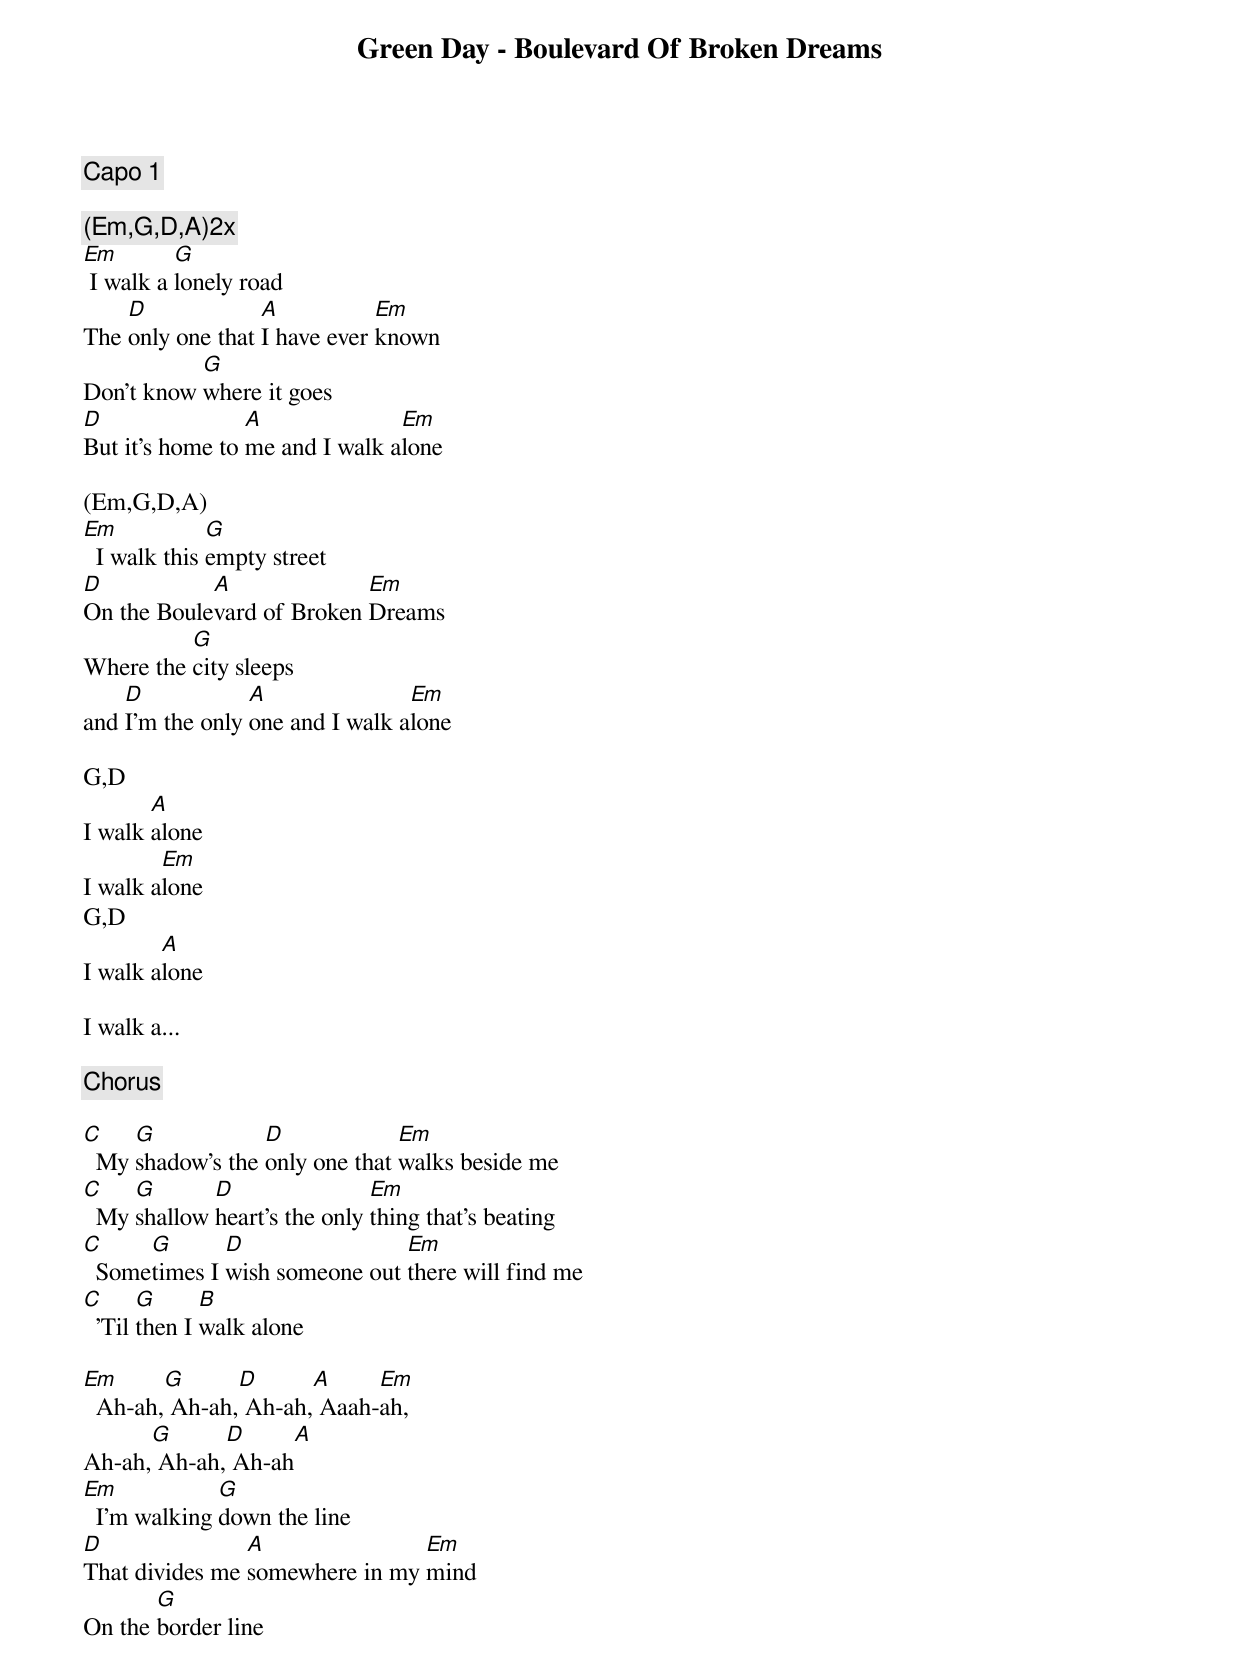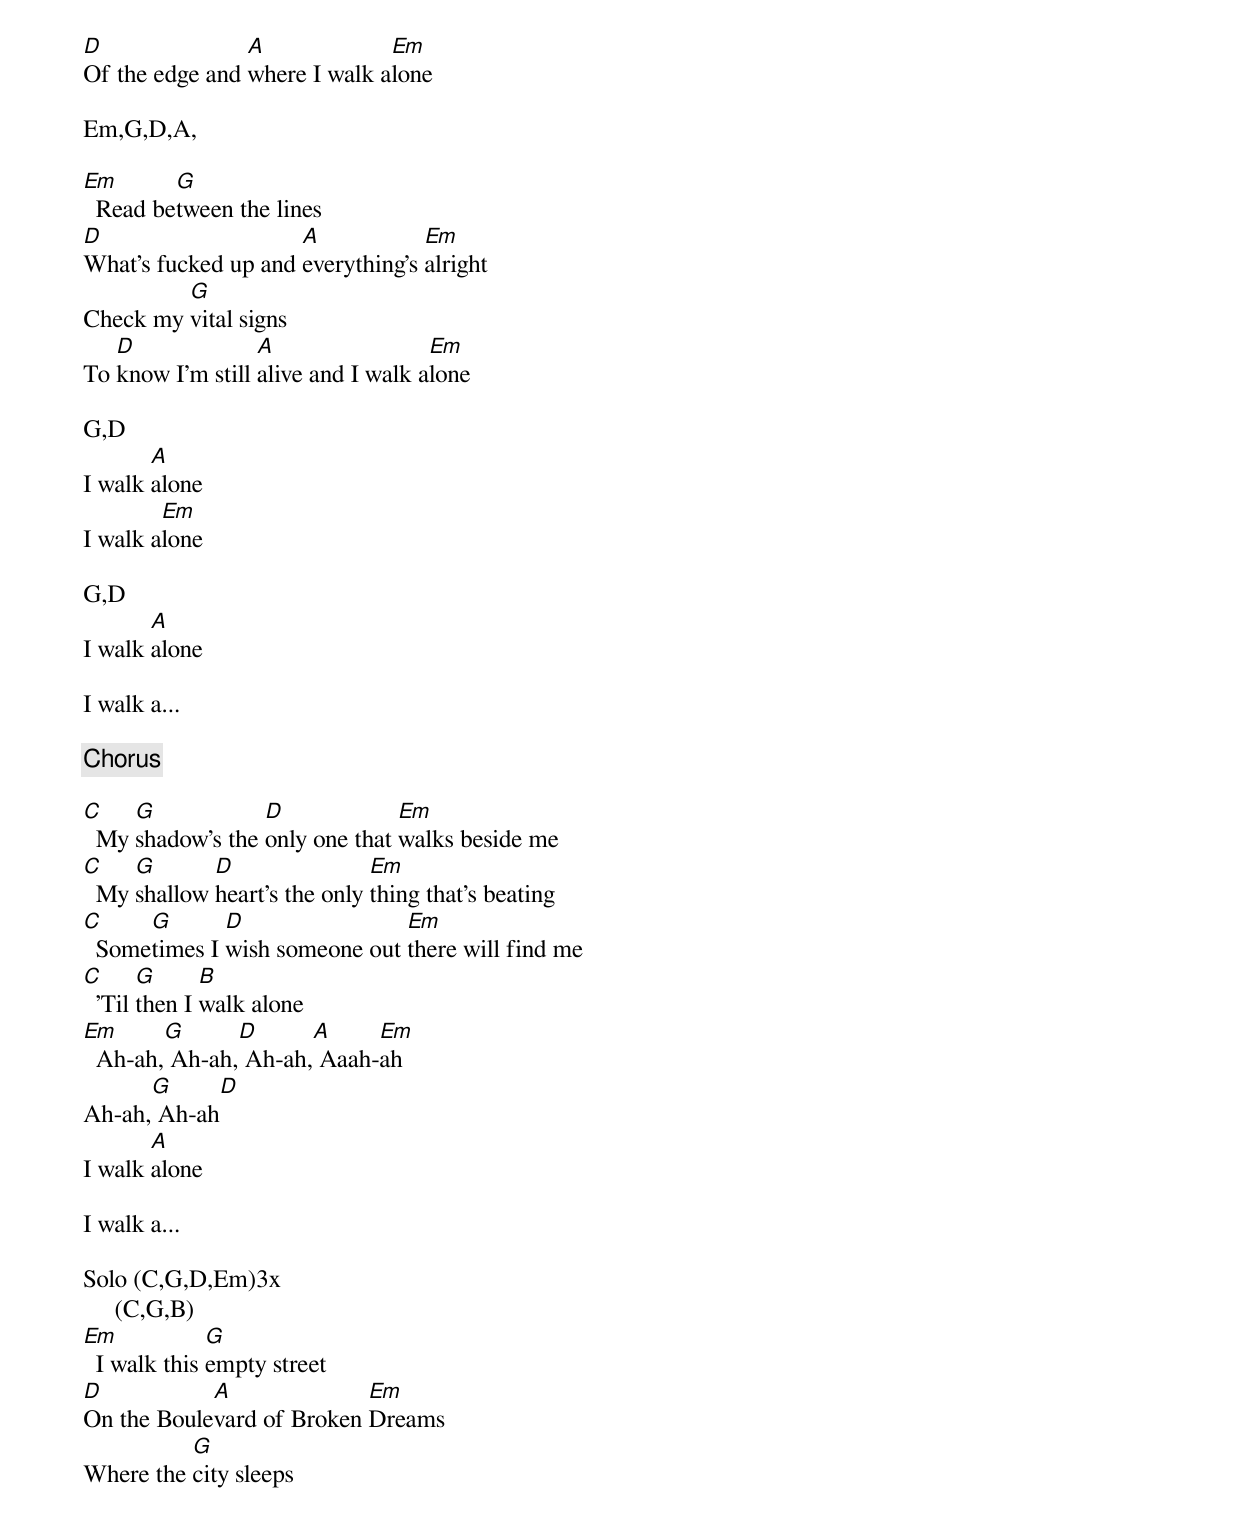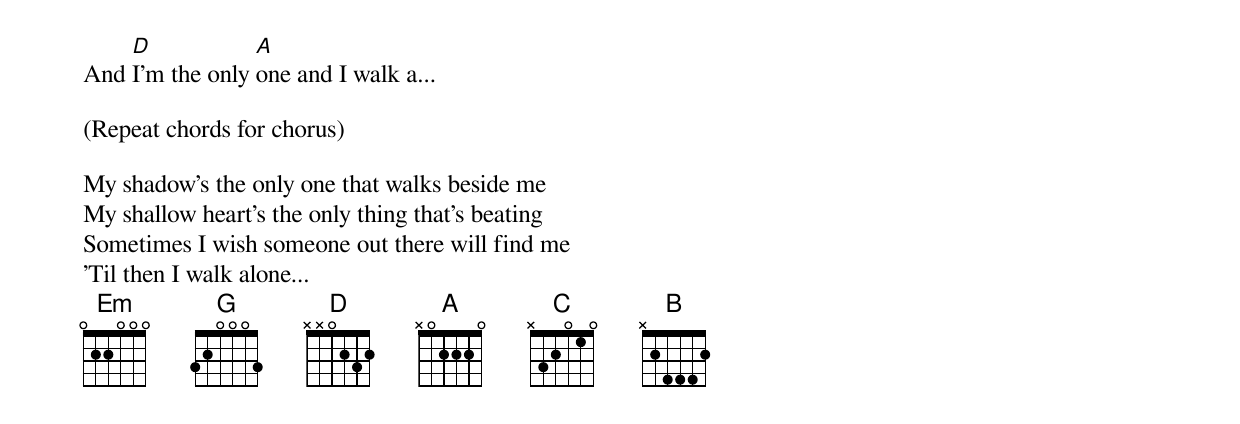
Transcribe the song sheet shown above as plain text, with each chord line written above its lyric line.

Green Day - Boulevard Of Broken Dreams

Capo 1

(Em,G,D,A)2x
Em        G
 I walk a lonely road
    D             A           Em
The only one that I have ever known
           G
Don't know where it goes
D                A              Em
But it's home to me and I walk alone

(Em,G,D,A)
Em            G
  I walk this empty street
D           A              Em
On the Boulevard of Broken Dreams
          G
Where the city sleeps
    D            A               Em
and I'm the only one and I walk alone

G,D
       A
I walk alone
        Em
I walk alone
G,D
        A
I walk alone

I walk a...

[Chorus]

C    G            D             Em
  My shadow's the only one that walks beside me
C    G       D                Em
  My shallow heart's the only thing that's beating
C     G       D                Em
  Sometimes I wish someone out there will find me
C      G      B
  'Til then I walk alone

Em      G      D      A     Em
  Ah-ah, Ah-ah, Ah-ah, Aaah-ah,
      G      D      A
Ah-ah, Ah-ah, Ah-ah
Em            G
  I'm walking down the line
D               A               Em
That divides me somewhere in my mind
       G
On the border line
D               A             Em
Of the edge and where I walk alone

Em,G,D,A,

Em       G
  Read between the lines
D                    A            Em
What's fucked up and everything's alright
         G
Check my vital signs
   D              A                 Em
To know I'm still alive and I walk alone

G,D
       A
I walk alone
        Em
I walk alone

G,D
       A
I walk alone

I walk a...

[Chorus]

C    G            D             Em
  My shadow's the only one that walks beside me
C    G       D                Em
  My shallow heart's the only thing that's beating
C     G       D                Em
  Sometimes I wish someone out there will find me
C      G      B
  'Til then I walk alone
Em      G      D      A     Em
  Ah-ah, Ah-ah, Ah-ah, Aaah-ah
      G     D
Ah-ah, Ah-ah
       A
I walk alone

I walk a...

Solo (C,G,D,Em)3x
     (C,G,B)
Em            G
  I walk this empty street
D           A              Em
On the Boulevard of Broken Dreams
          G
Where the city sleeps
    D            A
And I'm the only one and I walk a...

(Repeat chords for chorus)

My shadow's the only one that walks beside me
My shallow heart's the only thing that's beating
Sometimes I wish someone out there will find me
'Til then I walk alone...
